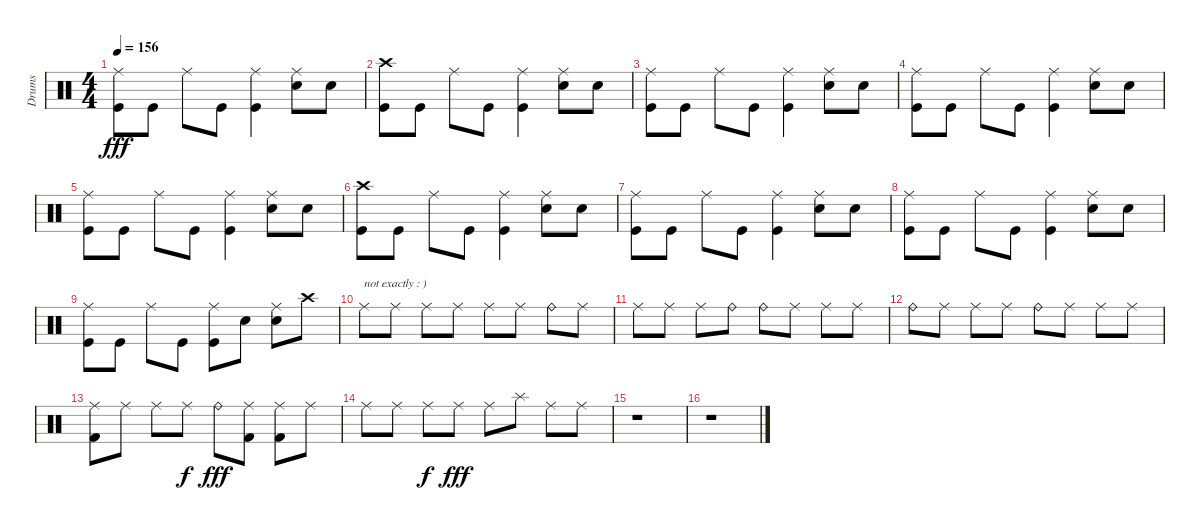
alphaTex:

\track ("Drums               " "Drums     ") {instrument percussion}
\staff {score}
\articulation defaults
\ts (4 4)
\tempo 156
\clef neutral
\ks c
("Kick (hit)" "Ride (middle)").8{dy fff} "Kick (hit)".8 "Ride (middle)".8 "Kick (hit)".8 ("Kick (hit)" "Ride (middle)").4 ("Snare (hit) 2" "Ride (middle)").8 "Snare (hit) 2".8 |
("Kick (hit)" "Crash high (hit)").8 "Kick (hit)".8 "Ride (middle)".8 "Kick (hit)".8 ("Kick (hit)" "Ride (middle)").4 ("Snare (hit) 2" "Ride (middle)").8 "Snare (hit) 2".8 |
("Kick (hit)" "Ride (middle)").8 "Kick (hit)".8 "Ride (middle)".8 "Kick (hit)".8 ("Kick (hit)" "Ride (middle)").4 ("Snare (hit) 2" "Ride (middle)").8 "Snare (hit) 2".8 |
("Kick (hit)" "Ride (middle)").8 "Kick (hit)".8 "Ride (middle)".8 "Kick (hit)".8 ("Kick (hit)" "Ride (middle)").4 ("Snare (hit) 2" "Ride (middle)").8 "Snare (hit) 2".8 |
("Kick (hit)" "Ride (middle)").8 "Kick (hit)".8 "Ride (middle)".8 "Kick (hit)".8 ("Kick (hit)" "Ride (middle)").4 ("Snare (hit) 2" "Ride (middle)").8 "Snare (hit) 2".8 |
("Kick (hit)" "Crash high (hit)").8 "Kick (hit)".8 "Ride (middle)".8 "Kick (hit)".8 ("Kick (hit)" "Ride (middle)").4 ("Snare (hit) 2" "Ride (middle)").8 "Snare (hit) 2".8 |
("Kick (hit)" "Ride (middle)").8 "Kick (hit)".8 "Ride (middle)".8 "Kick (hit)".8 ("Kick (hit)" "Ride (middle)").4 ("Snare (hit) 2" "Ride (middle)").8 "Snare (hit) 2".8 |
("Kick (hit)" "Ride (middle)").8 "Kick (hit)".8 "Ride (middle)".8 "Kick (hit)".8 ("Kick (hit)" "Ride (middle)").4 ("Snare (hit) 2" "Ride (middle)").8 "Snare (hit) 2".8 |
("Ride (middle)" "Kick (hit)").8 "Kick (hit)".8 "Ride (middle)".8 "Kick (hit)".8 ("Ride (middle)" "Kick (hit)").8 "Snare (hit) 2".8 ("Ride (middle)" "Snare (hit) 2").8 "Crash high (hit)".8 |
"Ride (middle)".8{txt "not exactly : )"} "Ride (middle)".8 "Ride (middle)".8 "Ride (middle)".8 "Ride (middle)".8 "Ride (middle)".8 "Ride (bell)".8 "Ride (middle)".8 |
"Ride (middle)".8 "Ride (middle)".8 "Ride (middle)".8 "Ride (bell)".8 "Ride (bell)".8 "Ride (middle)".8 "Ride (middle)".8 "Ride (middle)".8 |
"Ride (bell)".8 "Ride (middle)".8 "Ride (middle)".8 "Ride (middle)".8 "Ride (bell)".8 "Ride (middle)".8 "Ride (middle)".8 "Ride (middle)".8 |
("Ride (middle)" "Kick (hit) 2").8 "Ride (middle)".8 "Ride (middle)".8 "Ride (middle)".8{dy f} "Ride (bell)".8{dy fff} ("Ride (middle)" "Kick (hit) 2").8 ("Ride (middle)" "Kick (hit) 2").8 "Ride (middle)".8 |
"Ride (middle)".8{volume 2} "Ride (middle)".8 "Ride (middle)".8{dy f} "Ride (middle)".8{dy fff} "Ride (middle)".8 "Splash (hit)".8 "Ride (middle)".8 "Ride (middle)".8 |
r.1 |
r.1
